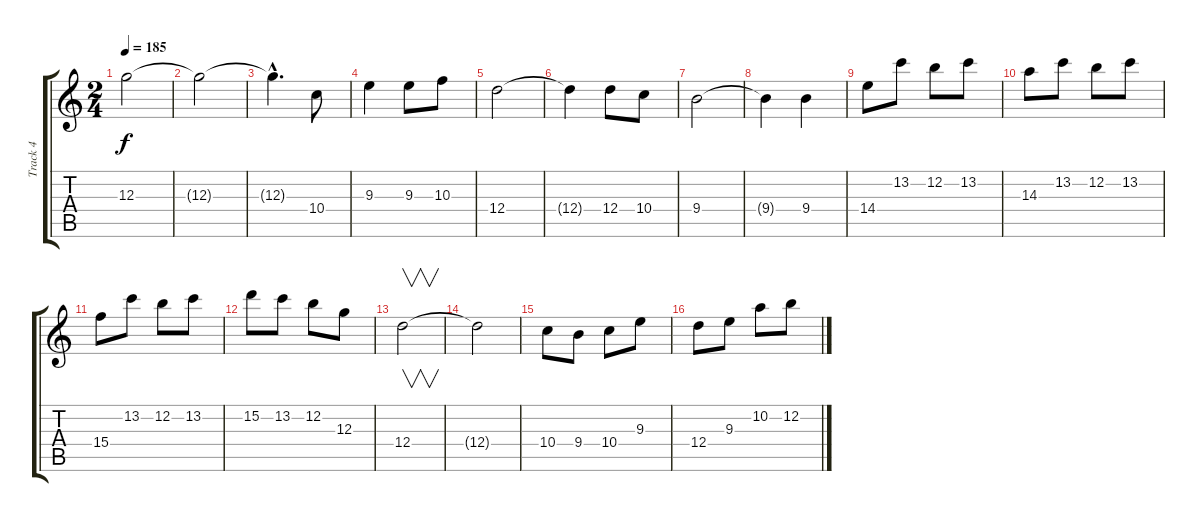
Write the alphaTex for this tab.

\track ("Track 4" "Track 4") {instrument overdrivenguitar}
\staff {score tabs}
\tuning (E4 B3 G3 D3 A2 E2) {hide}
\ts (2 4)
\tempo 185
\clef g2
\ks c
12.3.2{dy f} |
12.3{t}.2 |
12.3{hac t}.4{d} 10.4.8 |
9.3.4 9.3.8 10.3.8 |
12.4.2 |
12.4{t}.4 12.4.8 10.4.8 |
9.4.2 |
9.4{t}.4 9.4.4 |
14.4.8 13.2.8 12.2.8 13.2.8 |
14.3.8 13.2.8 12.2.8 13.2.8 |
15.4.8 13.2.8 12.2.8 13.2.8 |
15.2.8 13.2.8 12.2.8 12.3.8 |
12.4.2{v} |
12.4{t}.2 |
10.4.8 9.4.8 10.4.8 9.3.8 |
12.4.8 9.3.8 10.2.8 12.2.8
